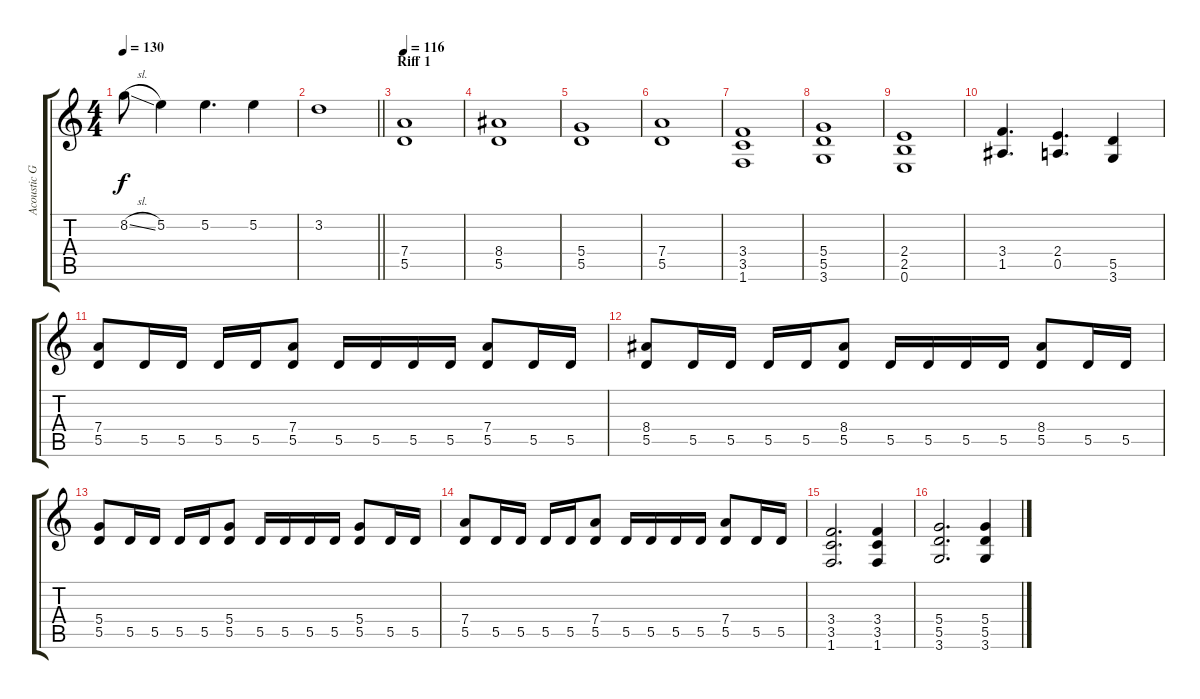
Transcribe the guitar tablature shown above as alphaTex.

\track ("Acoustic Guitar" "Acoustic G") {instrument acousticguitarsteel}
\staff {score tabs}
\tuning (E4 B3 G3 D3 A2 E2) {hide}
\ts (4 4)
\tempo 130
\clef g2
\ks c
8.2{sl}.8{dy f} 5.2.4 5.2.4{d} 5.2.4 |
\barLineRight lightlight
3.2.1 |
\section ("" "Riff 1")
\tempo 116
(7.4 5.5).1{volume 5 balance 0 instrument distortionguitar} |
(8.4 5.5).1 |
(5.4 5.5).1 |
(7.4 5.5).1 |
(3.4 3.5 1.6).1 |
(5.4 5.5 3.6).1 |
(2.4 2.5 0.6).1 |
(3.4 1.5).4{d} (2.4 0.5).4{d} (5.5 3.6).4 |
(7.4 5.5).8 5.5.16 5.5.16 5.5.16 5.5.16 (7.4 5.5).8 5.5.16 5.5.16 5.5.16 5.5.16 (7.4 5.5).8 5.5.16 5.5.16 |
(8.4 5.5).8 5.5.16 5.5.16 5.5.16 5.5.16 (8.4 5.5).8 5.5.16 5.5.16 5.5.16 5.5.16 (8.4 5.5).8 5.5.16 5.5.16 |
(5.4 5.5).8 5.5.16 5.5.16 5.5.16 5.5.16 (5.4 5.5).8 5.5.16 5.5.16 5.5.16 5.5.16 (5.4 5.5).8 5.5.16 5.5.16 |
(7.4 5.5).8 5.5.16 5.5.16 5.5.16 5.5.16 (7.4 5.5).8 5.5.16 5.5.16 5.5.16 5.5.16 (7.4 5.5).8 5.5.16 5.5.16 |
(3.4 3.5 1.6).2{d} (3.4 3.5 1.6).4 |
(5.4 5.5 3.6).2{d} (5.4 5.5 3.6).4
